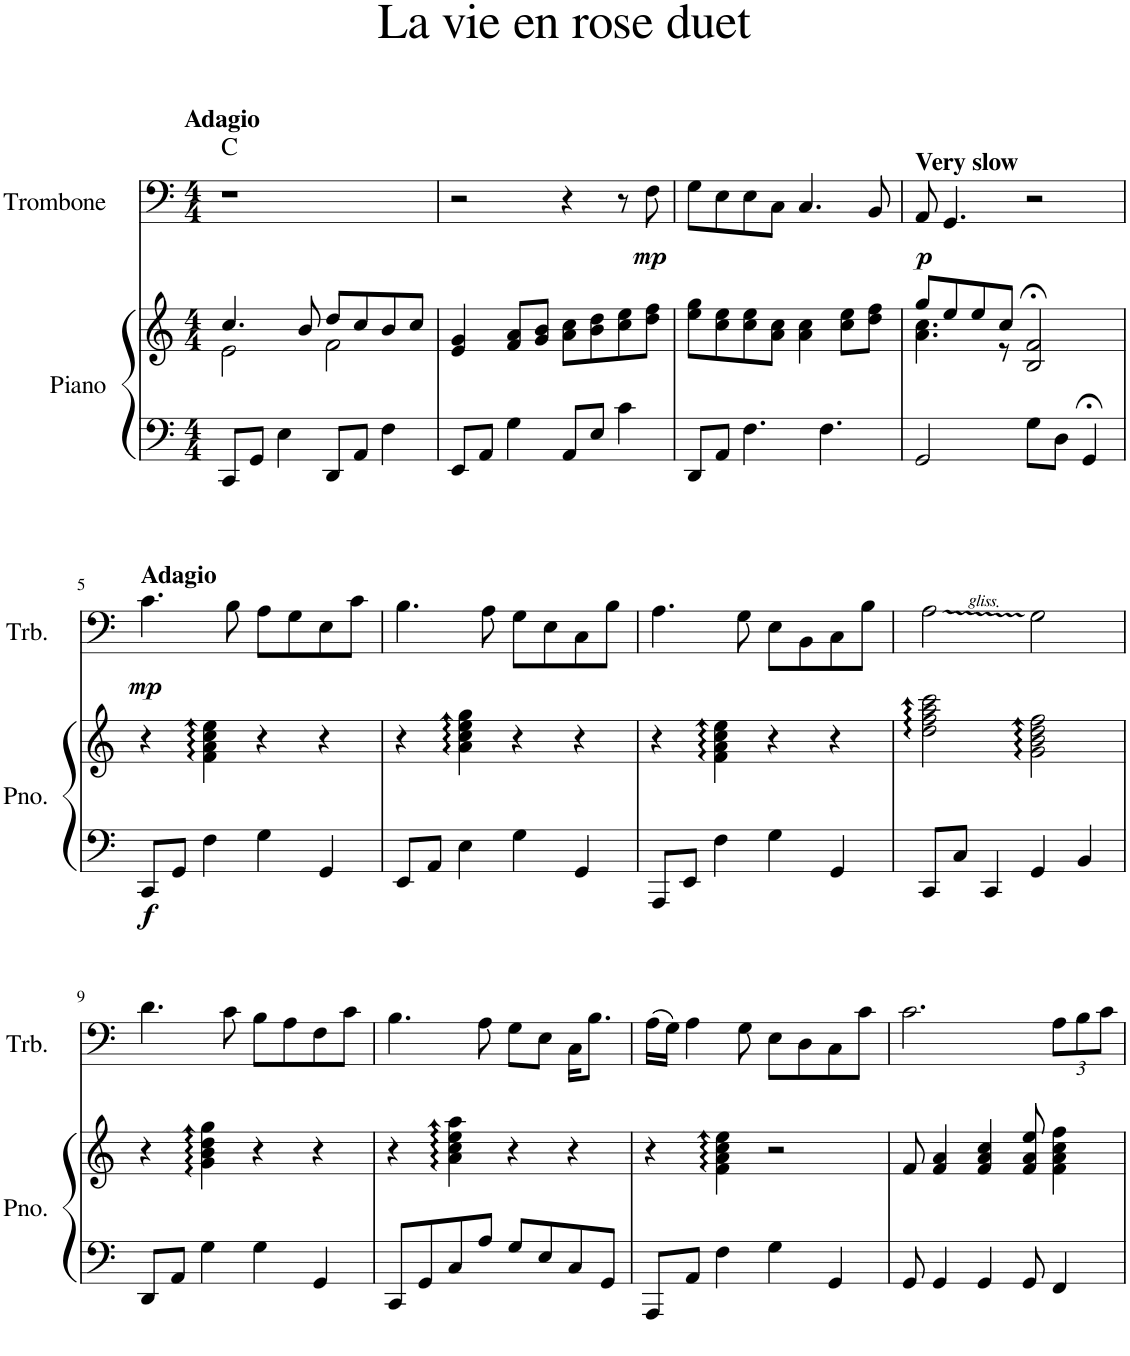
**kern	**kern	**dynam	**kern	**dynam	**harte
*part2	*part2	*part2	*part1	*part1	*part1
*staff3	*staff2	*staff2/3	*staff1	*staff1	*
*I"Piano	*	*	*I"Trombone	*	*
*I'Pno.	*	*	*I'Trb.	*	*
*clefF4	*clefG2	*	*clefF4	*	*
*k[]	*k[]	*	*k[]	*	*
*M4/4	*M4/4	*	*M4/4	*	*
=1	=1	=1	=1	=1	=1
*	*^	*	*	*	*
!	!	!	!	!LO:TX:a:B:t=Adagio	!	!
8CC/L	4.cc/	2e\	.	1r	.	C:maj
8GG/J	.	.	.	.	.	.
4E\	.	.	.	.	.	.
.	8b/	.	.	.	.	.
8DD/L	8dd/L	2f\	.	.	.	.
8AA/J	8cc/	.	.	.	.	.
4F\	8b/	.	.	.	.	.
.	8cc/J	.	.	.	.	.
*	*v	*v	*	*	*	*
=2	=2	=2	=2	=2	=2
8EE/L	4e/ 4g/	.	2r	.	.
8AA/J	.	.	.	.	.
4G\	8f/ 8a/L	.	.	.	.
.	8g/ 8b/J	.	.	.	.
8AA/L	8a\ 8cc\L	.	4r	.	.
8E/J	8b\ 8dd\	.	.	.	.
4c\	8cc\ 8ee\	.	8r	.	.
!	!	!	!	!LO:DY:b	!
.	8dd\ 8ff\J	.	8F\	mp	.
=3	=3	=3	=3	=3	=3
8DD/L	8ee\ 8gg\L	.	8G\L	.	.
8AA/J	8cc\ 8ee\	.	8E\	.	.
4.F\	8cc\ 8ee\	.	8E\	.	.
.	8a\ 8cc\J	.	8C\J	.	.
.	4a\ 4cc\	.	4.C/	.	.
4.F\	.	.	.	.	.
.	8cc\ 8ee\L	.	.	.	.
.	8dd\ 8ff\J	.	8BB/	.	.
=4	=4	=4	=4	=4	=4
*	*^	*	*	*	*
!	!	!	!	!LO:TX:a:B:t=Very slow	!	!
!	!	!	!	!	!LO:DY:b	!
2GG/	8gg/L	4.a\ 4.cc\	.	8AA/	p	.
.	8ee/	.	.	4.GG/	.	.
.	8ee/	.	.	.	.	.
.	8cc/J	8r	.	.	.	.
8G\L	2B/;< 2f/;<	2ryy	.	2r	.	.
8D\J	.	.	.	.	.	.
4GG;</	.	.	.	.	.	.
*	*v	*v	*	*	*	*
!!LO:LB:g=z
=5	=5	=5	=5	=5	=5
!	!	!	!LO:TX:a:B:t=Adagio	!	!
!	!	!LO:DY:b=2	!	!LO:DY:b	!
8CC/L	4r	f	4.c\	mp	.
8GG/J	.	.	.	.	.
4F\	4f\ 4a\ 4cc\ 4ee\	.	.	.	.
.	.	.	8B\	.	.
4G\	4r	.	8A\L	.	.
.	.	.	8G\	.	.
4GG/	4r	.	8E\	.	.
.	.	.	8c\J	.	.
=6	=6	=6	=6	=6	=6
8EE/L	4r	.	4.B\	.	.
8AA/J	.	.	.	.	.
4E\	4a\ 4cc\ 4ee\ 4gg\	.	.	.	.
.	.	.	8A\	.	.
4G\	4r	.	8G\L	.	.
.	.	.	8E\	.	.
4GG/	4r	.	8C\	.	.
.	.	.	8B\J	.	.
=7	=7	=7	=7	=7	=7
8AAA/L	4r	.	4.A\	.	.
8EE/J	.	.	.	.	.
4F\	4f\ 4a\ 4cc\ 4ee\	.	.	.	.
.	.	.	8G\	.	.
4G\	4r	.	8E\L	.	.
.	.	.	8BB\	.	.
4GG/	4r	.	8C\	.	.
.	.	.	8B\J	.	.
=8	=8	=8	=8	=8	=8
8CC/L	2dd\ 2ff\ 2aa\ 2ccc\	.	2A\	.	.
8C/J	.	.	.	.	.
4CC/	.	.	.	.	.
4GG/	2g\ 2b\ 2dd\ 2ff\	.	2G\	.	.
4BB/	.	.	.	.	.
!!LO:LB:g=z
=9	=9	=9	=9	=9	=9
8DD/L	4r	.	4.d\	.	.
8AA/J	.	.	.	.	.
4G\	4g\ 4b\ 4dd\ 4gg\	.	.	.	.
.	.	.	8c\	.	.
4G\	4r	.	8B\L	.	.
.	.	.	8A\	.	.
4GG/	4r	.	8F\	.	.
.	.	.	8c\J	.	.
=10	=10	=10	=10	=10	=10
!	!	!LO:DY:b=2	!	!	!
8CC/L	4r	f	4.B\	.	.
8GG/	.	.	.	.	.
8C/	4a\ 4cc\ 4ee\ 4aa\	.	.	.	.
8A/J	.	.	8A\	.	.
8G/L	4r	.	8G\L	.	.
8E/	.	.	8E\J	.	.
8C/	4r	.	16C\KL	.	.
.	.	.	8.B\J	.	.
8GG/J	.	.	.	.	.
=11	=11	=11	=11	=11	=11
8AAA/L	4r	.	(16A\LL	.	.
.	.	.	16G\JJ)	.	.
8AA/J	.	.	4A\	.	.
4F\	4f\ 4a\ 4cc\ 4ee\	.	.	.	.
.	.	.	8G\	.	.
4G\	2r	.	8E\L	.	.
.	.	.	8D\	.	.
4GG/	.	.	8C\	.	.
.	.	.	8c\J	.	.
=12	=12	=12	=12	=12	=12
8GG/	8f/	.	2.c\	.	.
4GG/	4f/ 4a/	.	.	.	.
4GG/	4f/ 4a/ 4cc/	.	.	.	.
8GG/	8f/ 8a/ 8ee/	.	.	.	.
*	*	*	*Xbrackettup	*	*
4FF/	4f\ 4a\ 4cc\ 4ff\	.	12A\L	.	.
.	.	.	12B\	.	.
.	.	.	12c\J	.	.
=	=	=	=	=	=
*-	*-	*-	*-	*-	*-
